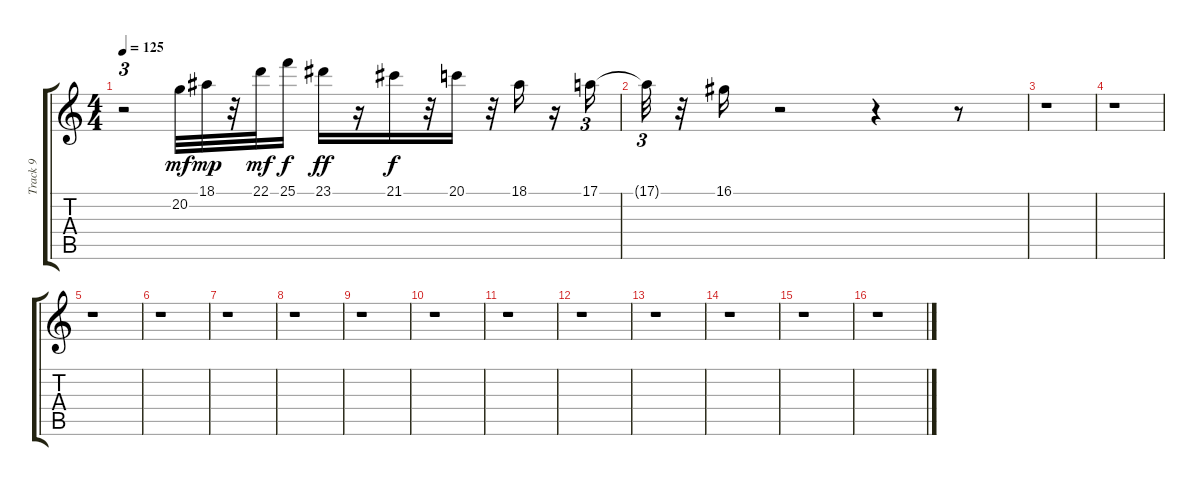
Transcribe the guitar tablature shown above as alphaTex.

\track ("Track 9" "Track 9") {instrument flute}
\staff {score tabs}
\tuning (E4 B3 G3 D3 A2 E2) {hide}
\ts (4 4)
\tempo 125
\clef g2
\ks c
r.2{tu (3 2) dy f} 20.2.32{dy mf} 18.1.32{dy mp} r.32 22.1.32{dy mf} 25.1.16{dy f} 23.1.16{dy ff} r.16 21.1.16{dy f} r.32 20.1.16 r.32 18.1.16 r.16 17.1.16{tu (3 2)} |
17.1{t}.32{tu (3 2)} r.32 16.1.16 r.2 r.4 r.8 |
r.1 |
r.1 |
r.1 |
r.1 |
r.1 |
r.1 |
r.1 |
r.1 |
r.1 |
r.1 |
r.1 |
r.1 |
r.1 |
r.1
